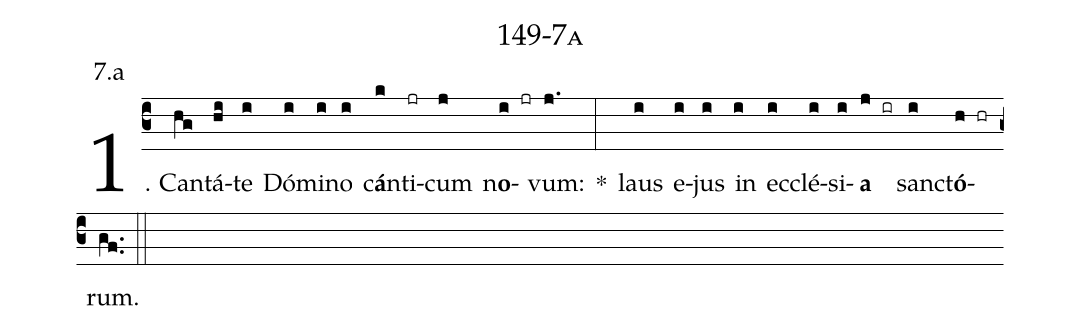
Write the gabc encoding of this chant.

name: 149-7a;
annotation: 7.a;
%%
(c3)1. Can(hg)tá(hi)te(i) Dó(i)mi(i)no(i) c<b>á</b>n(k)ti(jr)cum(j) n<b>o</b>(i jr)vum:(j.) *(:) laus(i) e(i)jus(i) in(i) ec(i)clé(i)si(i)<b>a</b>(j ir) sanc(i)t<b>ó</b>(h hr)rum.(gf..) (::)
